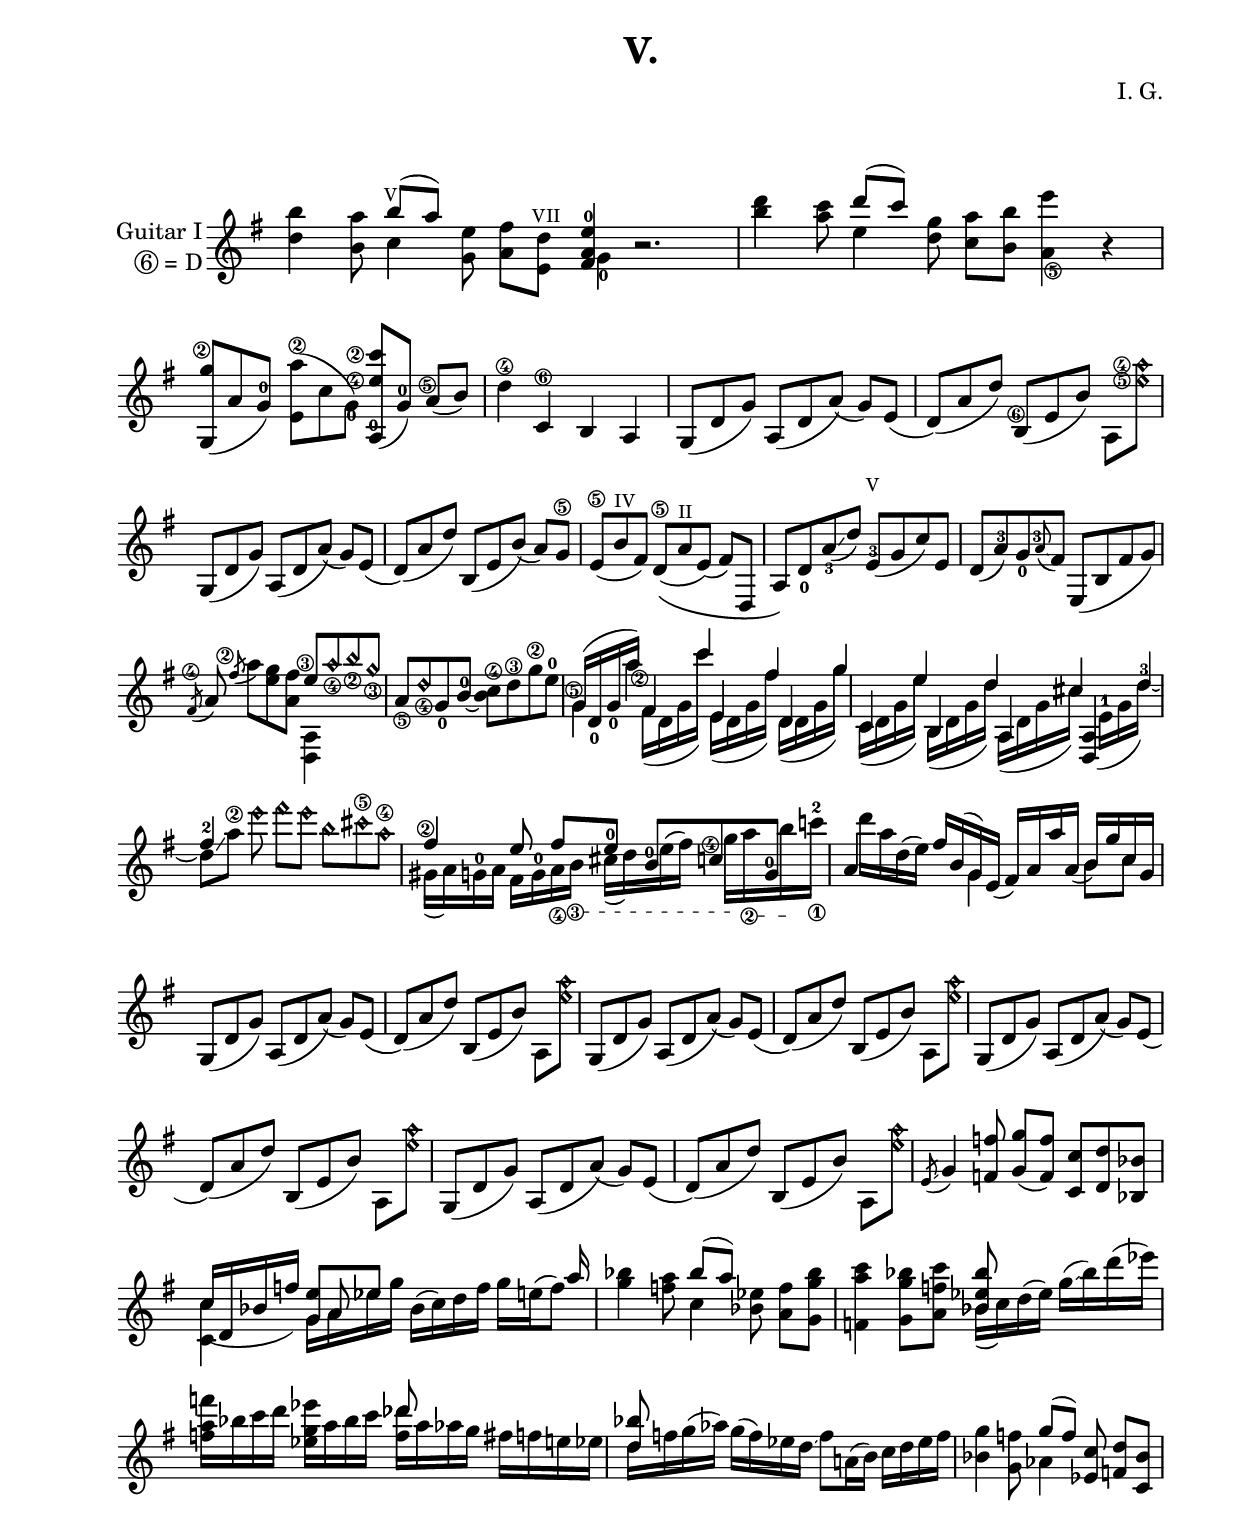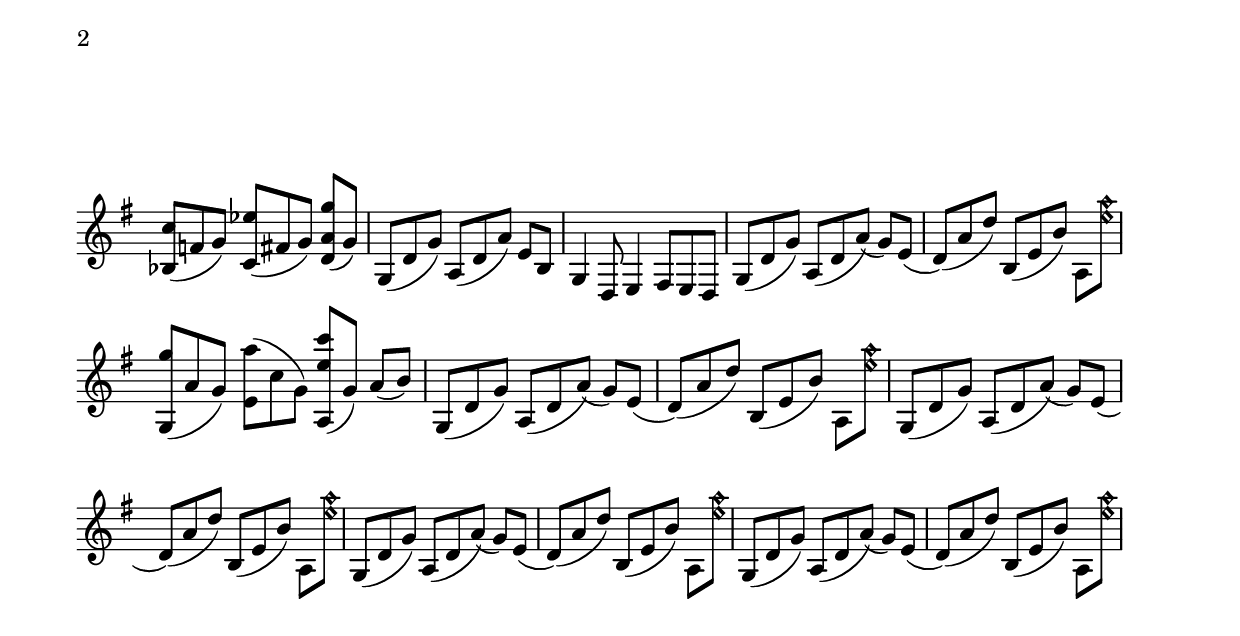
\version "2.18.0"

\language "deutsch"

\header {
  title = "V."
  meter = ""
  composer = "I. G."
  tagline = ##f
}

\paper {
  #(set-paper-size "a4")
  top-system-spacing #'basic-distance = #25
  top-markup-spacing #'basic-distance = #8
  markup-system-spacing #'basic-distance = #26
  system-system-spacing #'basic-distance = #16
  last-bottom-spacing #'basic-distance = #25
  two-sided = ##t
  inner-margin = 20
  outer-margin = 13
}

\layout {
  \context {
    \Score
    \remove "Bar_number_engraver"
  }
}

\version "2.19.15"

#(define RH rightHandFinger)

xLV = #(define-music-function (parser location further) (number?) #{
  \once \override LaissezVibrerTie.X-extent = #'(0 . 0)
  \once \override LaissezVibrerTie.details.note-head-gap = #(/
                                                             further -2)
  \once \override LaissezVibrerTie.extra-offset = #(cons (/
                                                          further 2) 0)
         #})

stringNumberSpanner =
#(define-music-function (parser location StringNumber) (string?)
   #{
     \override TextSpanner.font-size = #-5
     \override TextSpanner.dash-fraction = #0.3
     \override TextSpanner.dash-period = #1.5
     \override TextSpanner.bound-details.right.arrow = ##t
     \override TextSpanner.arrow-width = #0.2
     \override TextSpanner.arrow-length = #0.7
     \override TextSpanner.bound-details.left.stencil-align-dir-y = #CENTER
     \override TextSpanner.bound-details.left.text = \markup { \circle \number #StringNumber }
   #})

stringNumSpan =
#(define-music-function (parser location StringNumber) (string?)
   #{
     \override TextSpanner.font-size = #-5
     \override TextSpanner.dash-fraction = #0.3
     \override TextSpanner.dash-period = #1.5
     %\override TextSpanner.bound-details.right.arrow = ##t
     %\override TextSpanner.arrow-width = #0.2
     %\override TextSpanner.arrow-length = #0.7
     \override TextSpanner.bound-details.left.stencil-align-dir-y = #CENTER
     \override TextSpanner.bound-details.left.text = \markup { \circle \number #StringNumber }
   #})

fretNumSpan =
#(define-music-function (parser location FretNumber) (string?)
   #{
     \override TextSpanner.font-size = #-2
     \override TextSpanner.dash-fraction = #0.3
     \override TextSpanner.dash-period = #0.5
     %\override TextSpanner.bound-details.right.arrow = ##t
     %\override TextSpanner.arrow-width = #0.2
     %\override TextSpanner.arrow-length = #0.7
     \override TextSpanner.bound-details.left.stencil-align-dir-y = #CENTER
     \override TextSpanner.bound-details.left.text = \markup { \text #FretNumber }
   #})

spad = \override Fingering.staff-padding = #'()
sfol = \set fingeringOrientations = #'(left)
sfor = \set fingeringOrientations = #'(right)
sfod = \set fingeringOrientations = #'(down)
sfou = \set fingeringOrientations = #'(up)
npad = \override StringNumber.staff-padding = #'()
ssnol = \set stringNumberOrientations = #'(left)
ssnou = \set stringNumberOrientations = #'(up)
ssnod = \set stringNumberOrientations = #'(down)
ssnor = \set stringNumberOrientations = #'(right)
FO = #(define-music-function (parser location offsetX offsetY)(number? number?)
        #{
          \once \override Voice.Fingering.extra-offset = #(cons offsetX offsetY)
        #})

SO = #(define-music-function (parser location offsetX offsetY)(number? number?)
        #{
          \once \override Voice.StringNumber.extra-offset = #(cons offsetX offsetY)
        #})

\include "global.ly"
guitarOne =
\relative{
  \global
  \override Staff.TimeSignature.stencil = ##f
  \override TextScript.font-size = -2
  \override Fingering.staff-padding = #'()
  \override StringNumber.staff-padding = #'()
  \override StrokeFinger.staff-padding = #'()
  \time 8/4
  <d'' h'>4 <h a'>8 <<
    {
      \override TextScript.font-size = -2
      \once\override TextScript.extra-offset = #'(-0.3 . -1.5)
      h'8-"V"[( a])
    }
    \\
    {
      c,4
    }
  >>
  <g e'>8 <a fis'>
  \once\override TextScript.extra-offset = #'(-0.5 . 0)
  <e d'>^"VII"
  <<
    {
      <fis a e'-0>4
    }
    \\
    {
      \override Fingering.staff-padding = #'()
      \once \override NoteColumn.force-hshift = #1.7
      g4-0
    }
  >>
  r2.
  \time 6/4
  <h' d>4<a c>8
  <<
    {
      d8[( c])
    }
    \\
    {
      e,4
    }
  >>
  <d g>8 <c a'><h h'>
  \once \override StringNumber.extra-offset = #'(0.5 . 2.8)
  <a_\5 e''>4 r
  \break
  \time 5/4
  \once \override StringNumber.extra-offset = #'(-0.5 . -2.3)
  <g, g''\2>8[( a' 
  \once\override Fingering.extra-offset = #'(0 . -4)
  g-0])<e a'\2>[( c' 
  \once\override Fingering.extra-offset = #'(0 . 3.3)
  g_0])
  \stemUp
  \set stringNumberOrientations = #'(left)
  \once\override Fingering.extra-offset = #'(-0.2 . 3)
  <a,_0 e''\4 c'\2>(
  \unset stringNumberOrientations
  \once\override Fingering.extra-offset = #'(-0.2 . -6)
  g'-0) 
  \once \override StringNumber.extra-offset = #'(-0.5 . -3.3)
  a\5( h)
  \stemNeutral
  \time 4/4
  d4\4 c,\6 h a g8[( d' g]) a,[( d a'])(g) e( d[)( a' d]) 
  \once \override StringNumber.extra-offset = #'(-0.5 . -4.5)
  h,\6[( e h'])
  \stemDown a,
  \set stringNumberOrientations = #'(left)
  <e''\harmonic\5 a\harmonic\4> \stemNeutral
  \unset stringNumberOrientations
  g,,8[( d' g]) a,[( d a'])(g) e( d[)( a' d]) h,[( e h'])( a) g\5
  e\5[( h'^"IV" fis]) d\5[\(( a'^"II" e])( fis) d, a'\) d_0 a'_3\glissando( d)
  \once\override Fingering.extra-offset = #'(0 . -4.8)
  e,-3^"V"( g c) e, d( 
  \once\override Fingering.extra-offset = #'(0 . -3.5)
  a'-3) g_0 \appoggiatura a\glissando 
  \once\override Fingering.extra-offset = #'(-2 . -3.5)
  fis-3 e,( h' fis' g)\acciaccatura fis\glissando 
  \once \override StringNumber.extra-offset = #'(-2 . -2)
  a\4\noBeam
  \acciaccatura fis'\glissando 
  \once \override StringNumber.extra-offset = #'(-2.8 . -1)
  a\2 <e g><a, fis'>
  <<
    {
      \override StringNumber.staff-padding = #'()
      \once \override StringNumber.extra-offset = #'(-0.5 . -4.2)
      e'8\3 a\harmonic_\4 h\harmonic_\2 g\harmonic_\3
    }
    \\
    {
      <d,, a'>4 s
    }
  >>
  a''8_\5 d\harmonic _\4 g,_0
  \once\override Fingering.extra-offset = #'(0 . -3.5)
  h~-0 <h c\4> d\3 g\2 e-0
  <<
    {
      \once \override StringNumber.extra-offset = #'(-0.5 . -2.8)
      \stemDown g,4\5 \stemNeutral fis e d c h a <d, a'> s4
    }
    \\
    {
      \override Fingering.staff-padding = #'()
      \stemUp g'16^( d_0 g_0 a')\stemDown fis,( d g c') e,,( d g fis') d,( d g g')
      c,,( d g e') h,( d g d') a,( d g cis)
      \hideNotes d,,16(\unHideNotes
      e'^1[ g d'^3])~
      d8\glissando[ a'\2]
    }
    \\
    {
      s8. \stemDown
      \once \override StringNumber.extra-offset = #'(0.7 . -3.2)
      a4\2 \stemUp c fis, g e d cis \hide Flag d16 fis4^2
    }
  >>
  e'8\harmonic fis\harmonic[ e\harmonic] h\harmonic[ cis\harmonic\5 a\harmonic\4]
  <<
    {
      \once \override StringNumber.extra-offset = #'(-0.5 . -2.5)
      fis4\2 e8\noBeam fis[
      \once \override Fingering.extra-offset = #'(0 . -2.5)
      e-0]
      \once \override Fingering.extra-offset = #'(-0.2 . -4.3)
      h-0
      \once \override StringNumber.extra-offset = #'(-0.5 . -3.8)
      c!\4
      \once \override Fingering.extra-offset = #'(-0.2 . -5.2)
      g-0 a4 fis'16 h,( g) e\glissando _( fis) a a' a,\glissando _(
      h) g' c, g
    }
    \\
    {
      \override Fingering.staff-padding = #'()
      gis16( a) g^0 a fis g^0 a_\4
      \textSpannerDown
      \stringNumSpan "3"
      \once\override TextSpanner.extra-offset = #'(0 . 0.6)
      h\startTextSpan cis( d)
      \once \override NoteColumn.force-hshift = #1.3
      e^( fis)
      \once \override NoteColumn.force-hshift = #1.3
      g\stopTextSpan
      \stringNumSpan "2"
      a\startTextSpan
      \once \override NoteColumn.force-hshift = #1.3
      h\stopTextSpan c!^2_\1
      \once \override NoteColumn.force-hshift = #1.3
      d a d,^( e) s8 g,4 s8 h c
    }
  >>
  \repeat unfold 4 {
    g,8[( d' g]) a,[( d a'])(g) e( d[)( a' d]) h,[( e h'])
    \stemDown a, <e''\harmonic a\harmonic> \stemNeutral
  }
  \acciaccatura e,\glissando \stemUp g4
  <f f'>8<g g'>[(<f f'>]) \stemNeutral<c c'><d d'><b b'>
  <<{c'16_( d, b' f')}\\{<c, c'>4}>>
  <<{<g' e'>8 es'}\\{s16 \stemUp a,8 s16}\\{\stemDown g16 a es' g}>>
  \stemNeutral
  b,\glissando( c) d f <<{s8. a16}\\{g e\glissando^( f8)}>>
  <g b>4<f a>8<<{b[( a])}\\{c,4}>><b es>8\noBeam<a f'><g g' b><f a' c>4<g g' b>8<a f' c'>
  <<{<b es b'>8 s}\\{b16( c) d^( es)}>> g16\glissando( b) d( es)
  <f, a f'> b c d <es, g es'> a b c <<{des8 s}\\{<f, des'>16 a as g}>> fis f e es
  <<{<d b'>8 s}\\{d16 f g\glissando^( as)}>> g( f) es d\glissando
  f8 a,!16( h) c d es f
  <b, g'>4<g f'>8<<{g'[( f])}\\{as,4}>><es c'>8\noBeam<f d'><c b'>
  <b c'>[( f' g])<c, es'>[( fis g])\stemUp<d a' g'>( g)\stemNeutral
  g,8[( d' g]) a,[( d a']) e h g4 d8 e4 fis8[ e d]
  g8[( d' g]) a,[( d a'])(g) e( d[)( a' d]) h,[( e h'])
  \stemDown a, <e''\harmonic a\harmonic> \stemNeutral
  \time 5/4
  <g,, g''>8[( a' g])<e a'>[( c' g])
  \stemUp
  <a, e'' c'>( g') a( h)
  \stemNeutral
  \time 4/4
  \repeat unfold 4 {
    g,8[( d' g]) a,[( d a'])(g) e( d[)( a' d]) h,[( e h'])
    \stemDown a, <e''\harmonic a\harmonic> \stemNeutral
  }
}


\score {
  \new Staff \with {
    instrumentName = \markup {
      \right-column {
        "Guitar I"
        \line { \circle 6"= D" }
      }
    }
  }
  \guitarOne
}